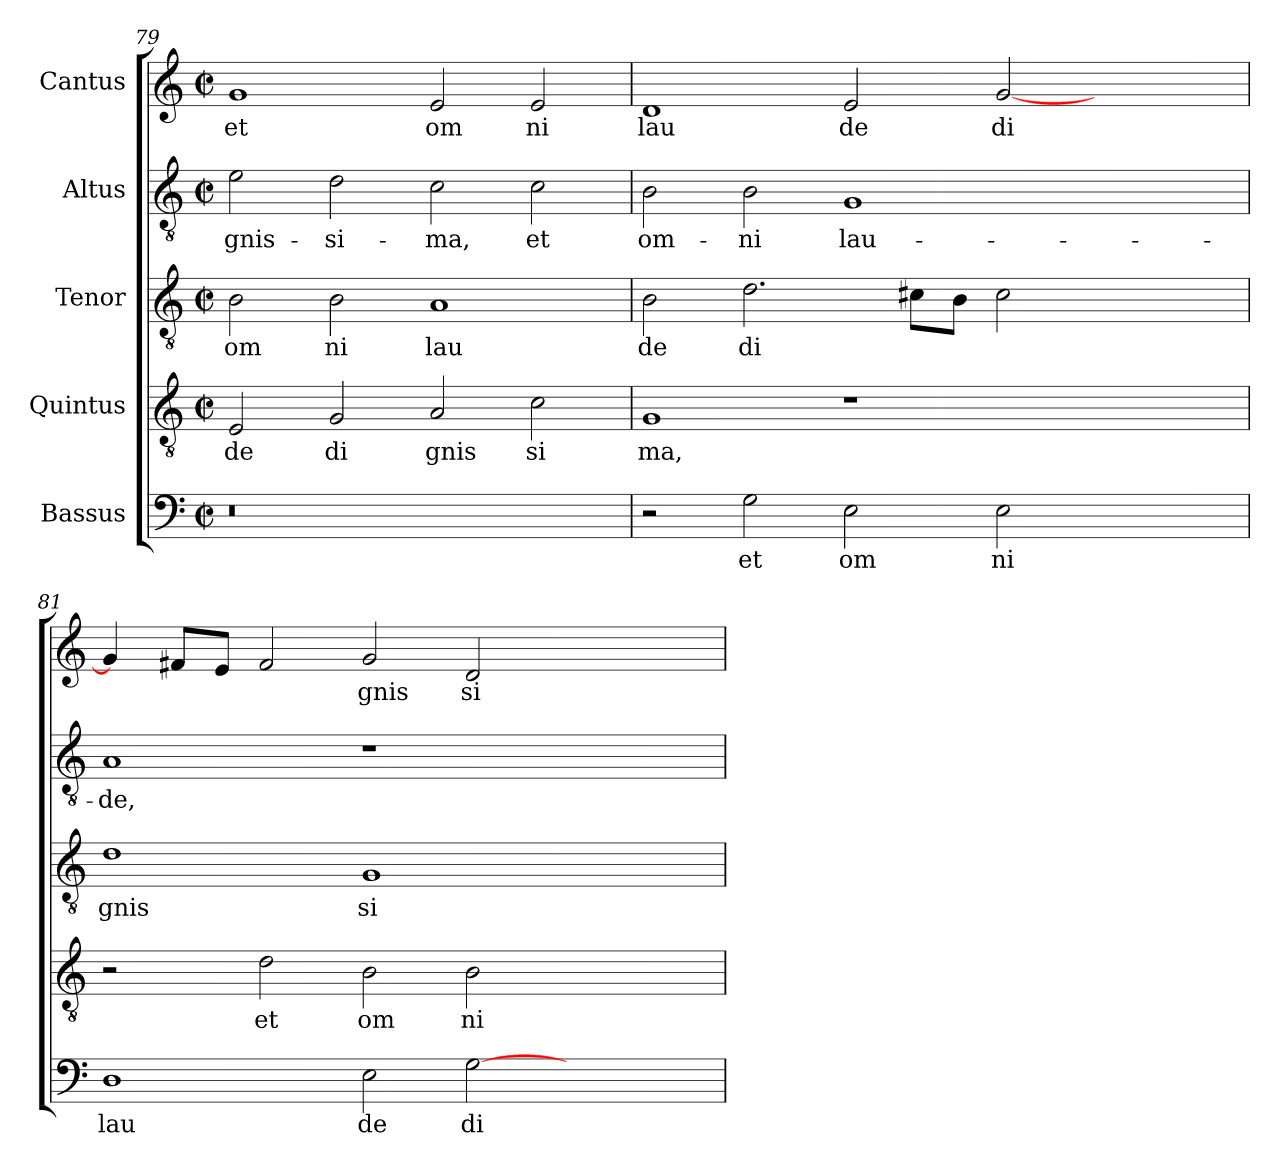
**kern	**text	**kern	**text	**kern	**text	**kern	**text	**kern	**text
*part5	*part5	*part4	*part4	*part3	*part3	*part2	*part2	*part1	*part1
*staff5	*staff5	*staff4	*staff4	*staff3	*staff3	*staff2	*staff2	*staff1	*staff1
*I"Bassus	*	*I"Quintus	*	*I"Tenor	*	*I"Altus	*	*I"Cantus	*
*clefF4	*	*clefGv2	*	*clefGv2	*	*clefGv2	*	*clefG2	*
*M2/2	*	*M2/2	*	*M2/2	*	*M2/2	*	*M2/2	*
*met(c|)	*	*met(c|)	*	*met(c|)	*	*met(c|)	*	*met(c|)	*
=79	=79	=79	=79	=79	=79	=79	=79	=79	=79
!	!	!	!LO:LY:b:cj	!	!LO:LY:b:cj	!	!LO:LY:b:cj	!	!LO:LY:b:cj
0r	.	2E/	de	2B\	om	2e\	-gnis-	1g	et
!	!	!	!LO:LY:b:cj	!	!LO:LY:b:cj	!	!LO:LY:b:cj	!	!
.	.	2G/	di	2B\	ni	2d\	-si-	.	.
!	!	!	!LO:LY:b:cj	!	!LO:LY:b:cj	!	!LO:LY:b:cj	!	!LO:LY:b:cj
.	.	2A/	gnis	1A	lau	2c\	-ma,	2e/	om
!	!	!	!LO:LY:b:cj	!	!	!	!LO:LY:b:cj	!	!LO:LY:b:cj
.	.	2c\	si	.	.	2c\	et	2e/	ni
=80	=80	=80	=80	=80	=80	=80	=80	=80	=80
!	!	!	!LO:LY:b:cj	!	!LO:LY:b:cj	!	!LO:LY:b:cj	!	!LO:LY:b:cj
2r	.	1G	ma,	2B\	de	2B\	om-	1d	lau
!	!LO:LY:b:cj	!	!	!	!LO:LY:b:cj	!	!LO:LY:b:cj	!	!
2G\	et	.	.	2.d\	di	2B\	-ni	.	.
!	!LO:LY:b:cj	!LO:N:vis=1	!	!	!	!	!LO:LY:b:cj	!	!LO:LY:b:cj
2E\	om	0r	.	.	.	1G	lau-	2e/	de
.	.	.	.	8c#X\L	.	.	.	.	.
.	.	.	.	8B\J	.	.	.	.	.
!	!LO:LY:b:cj	!	!	!	!	!	!	!	!LO:LY:b:cj
2E\	ni	.	.	2c#\	.	.	.	[<2g/	di
1ryy	.	.	.	1ryy	.	1ryy	.	1ryy	.
=81	=81	=81	=81	=81	=81	=81	=81	=81	=81
!	!LO:LY:b:cj	!	!	!	!LO:LY:b:cj	!	!LO:LY:b:cj	!	!
1D	lau	2r	.	1d	gnis	1A	-de,	4g/]	.
.	.	.	.	.	.	.	.	8f#X/L	.
.	.	.	.	.	.	.	.	8e/J	.
!	!	!	!LO:LY:b:cj	!	!	!	!	!	!
.	.	2d\	et	.	.	.	.	2f#/	.
!	!LO:LY:b:cj	!	!LO:LY:b:cj	!	!LO:LY:b:cj	!LO:N:vis=1	!	!	!LO:LY:b:cj
2E\	de	2B\	om	1G	si	0r	.	2g/	gnis
!	!LO:LY:b:cj	!	!LO:LY:b:cj	!	!	!	!	!	!LO:LY:b:cj
[>2G\	di	2B\	ni	.	.	.	.	2d/	si
1ryy	.	1ryy	.	1ryy	.	.	.	1ryy	.
=	=	=	=	=	=	=	=	=	=
*-	*-	*-	*-	*-	*-	*-	*-	*-	*-
